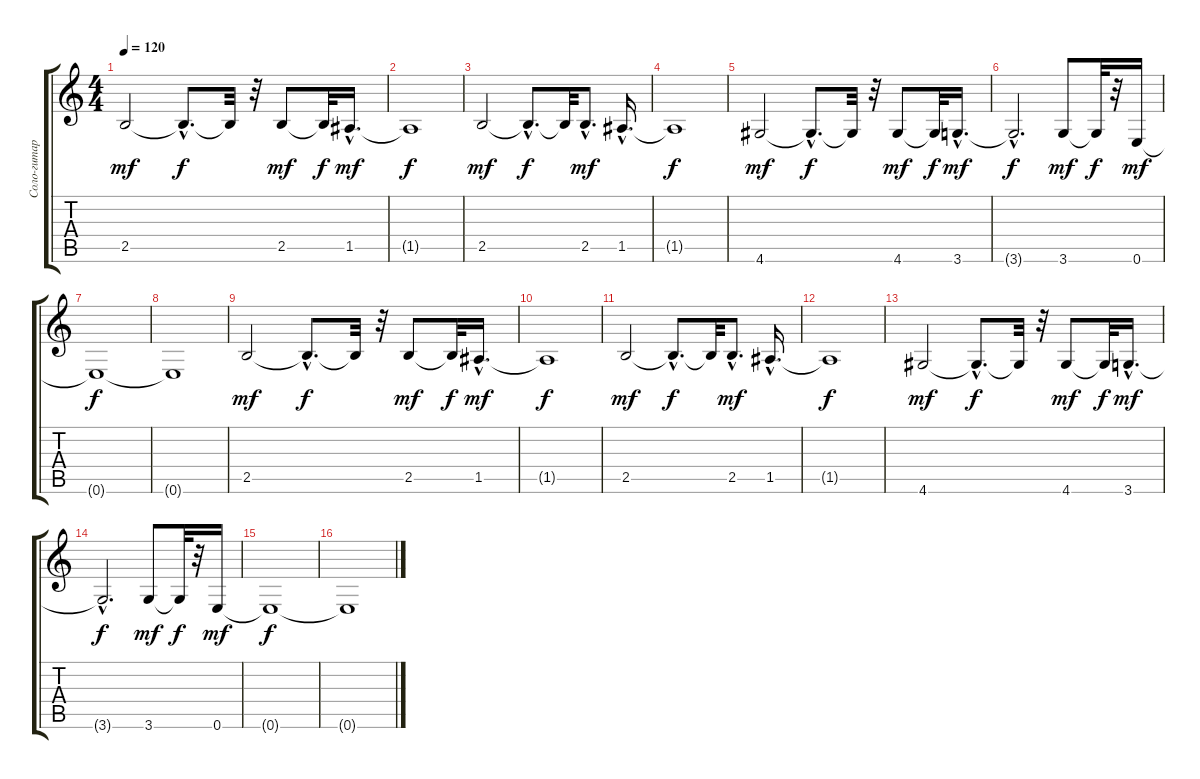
\track ("Соло-гитара" "Соло-гитар") {instrument acousticguitarnylon}
\staff {score tabs}
\tuning (E4 B3 G3 D3 A2 E2) {hide}
\ts (4 4)
\tempo 120
\clef g2
\ks c
2.5.2{dy mf instrument acousticguitarnylon} 2.5{hac t}.8{d dy f} 2.5{t}.32 r.32 2.5.8{dy mf} 2.5{t}.32{dy f} 1.5{hac}.16{d dy mf} |
1.5{t}.1{dy f} |
2.5.2{dy mf} 2.5{hac t}.8{d dy f} 2.5{t}.32 2.5{hac}.8{d dy mf} 1.5{hac}.16{d} |
1.5{t}.1{dy f} |
4.6.2{dy mf} 4.6{hac t}.8{d dy f} 4.6{t}.32 r.32 4.6.8{dy mf} 4.6{t}.32{dy f} 3.6{hac}.16{d dy mf} |
3.6{hac t}.2{d dy f} 3.6.8{dy mf} 3.6{t}.32{dy f} r.32 0.6.16{dy mf} |
0.6{t}.1{dy f} |
0.6{t}.1 |
2.5.2{dy mf} 2.5{hac t}.8{d dy f} 2.5{t}.32 r.32 2.5.8{dy mf} 2.5{t}.32{dy f} 1.5{hac}.16{d dy mf} |
1.5{t}.1{dy f} |
2.5.2{dy mf} 2.5{hac t}.8{d dy f} 2.5{t}.32 2.5{hac}.8{d dy mf} 1.5{hac}.16{d} |
1.5{t}.1{dy f} |
4.6.2{dy mf} 4.6{hac t}.8{d dy f} 4.6{t}.32 r.32 4.6.8{dy mf} 4.6{t}.32{dy f} 3.6{hac}.16{d dy mf} |
3.6{hac t}.2{d dy f} 3.6.8{dy mf} 3.6{t}.32{dy f} r.32 0.6.16{dy mf} |
0.6{t}.1{dy f} |
0.6{t}.1
